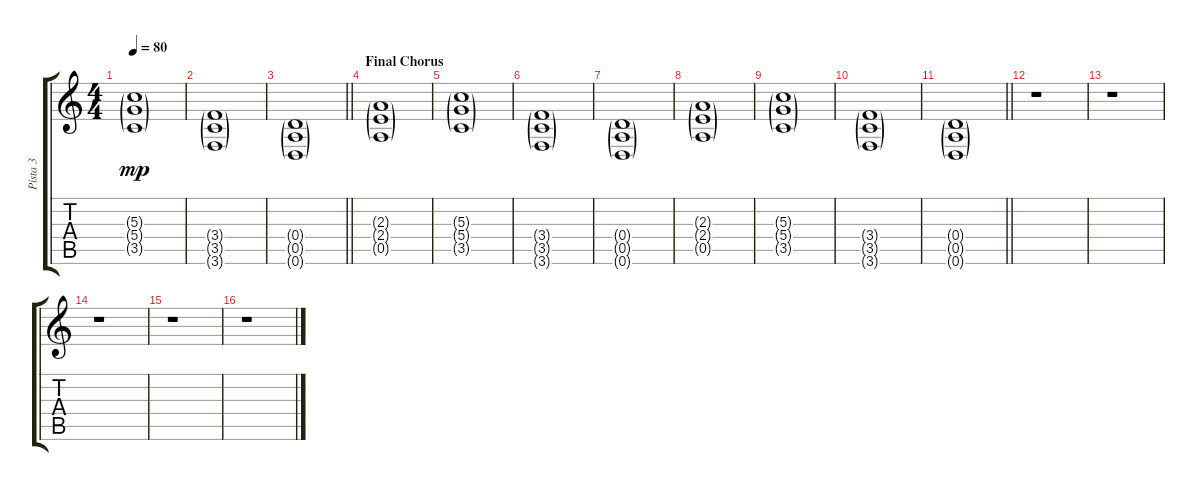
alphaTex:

\track ("Pista 3" "Pista 3") {instrument distortionguitar}
\staff {score tabs}
\tuning (E4 B3 G3 D3 A2 D2) {hide}
\ts (4 4)
\tempo 80
\clef g2
\ks c
(5.3{g} 5.4{g} 3.5{g}).1{dy mp} |
(3.4{g} 3.5{g} 3.6{g}).1 |
\barLineRight lightlight
(0.4{g} 0.5{g} 0.6{g}).1{volume 5} |
\section ("" "Final Chorus")
(2.3{g} 2.4{g} 0.5{g}).1{volume 16} |
(5.3{g} 5.4{g} 3.5{g}).1 |
(3.4{g} 3.5{g} 3.6{g}).1 |
(0.4{g} 0.5{g} 0.6{g}).1 |
(2.3{g} 2.4{g} 0.5{g}).1 |
(5.3{g} 5.4{g} 3.5{g}).1 |
(3.4{g} 3.5{g} 3.6{g}).1 |
\barLineRight lightlight
(0.4{g} 0.5{g} 0.6{g}).1 |
r.1 |
r.1 |
r.1 |
r.1 |
r.1
